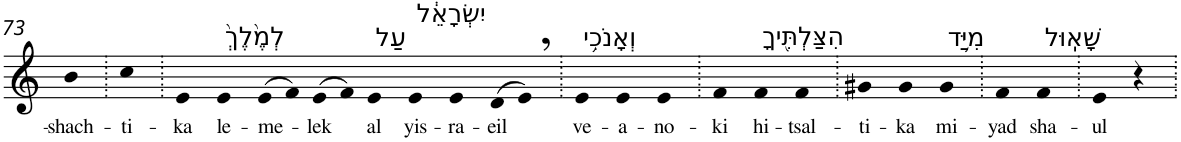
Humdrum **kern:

**kern	**text
*part1	*part1
*staff1	*staff1
*I"Piano	*
*I'Pno	*
!!LO:PB:g=z
*clefG2	*
*k[]	*
=73	=73
!	!LO:LY:b
4b	-shach-
=74.	=74.
!	!LO:LY:b
4cc	-ti-
=75.	=75.
!	!LO:LY:b
4e	-ka
!LO:TX:a:t=לְמֶ֙לֶךְ֙	!
!	!LO:LY:b
4e	le-
!	!LO:LY:b
(>8e	-me-
8f)	.
!	!LO:LY:b
(>8e	-lek
8f)	.
!LO:TX:a:t=עַל	!
!	!LO:LY:b
4e	al
!LO:TX:a:t=יִשְׂרָאֵ֔ל	!
!	!LO:LY:b
4e	yis-
!	!LO:LY:b
4e	-ra-
!	!LO:LY:b
(>8d	-eil
8e,)	.
=76.	=76.
!LO:TX:a:t=וְאָנֹכִ֥י	!
!	!LO:LY:b
4e	ve-
!	!LO:LY:b
4e	-a-
!	!LO:LY:b
4e	-no-
=77.	=77.
!	!LO:LY:b
4f	-ki
!LO:TX:a:t=הִצַּלְתִּ֖יךָ	!
!	!LO:LY:b
4f	hi-
!	!LO:LY:b
4f	-tsal-
=78.	=78.
!	!LO:LY:b
4g#X	-ti-
!	!LO:LY:b
4g#	-ka
!LO:TX:a:t=מִיַּ֥ד	!
!	!LO:LY:b
4g#	mi-
=79.	=79.
!	!LO:LY:b
4f	-yad
!LO:TX:a:t=שָׁאֽוּל	!
!	!LO:LY:b
4f	sha-
=80.	=80.
!	!LO:LY:b
4e	-ul
4r	.
=.	=.
*-	*-
